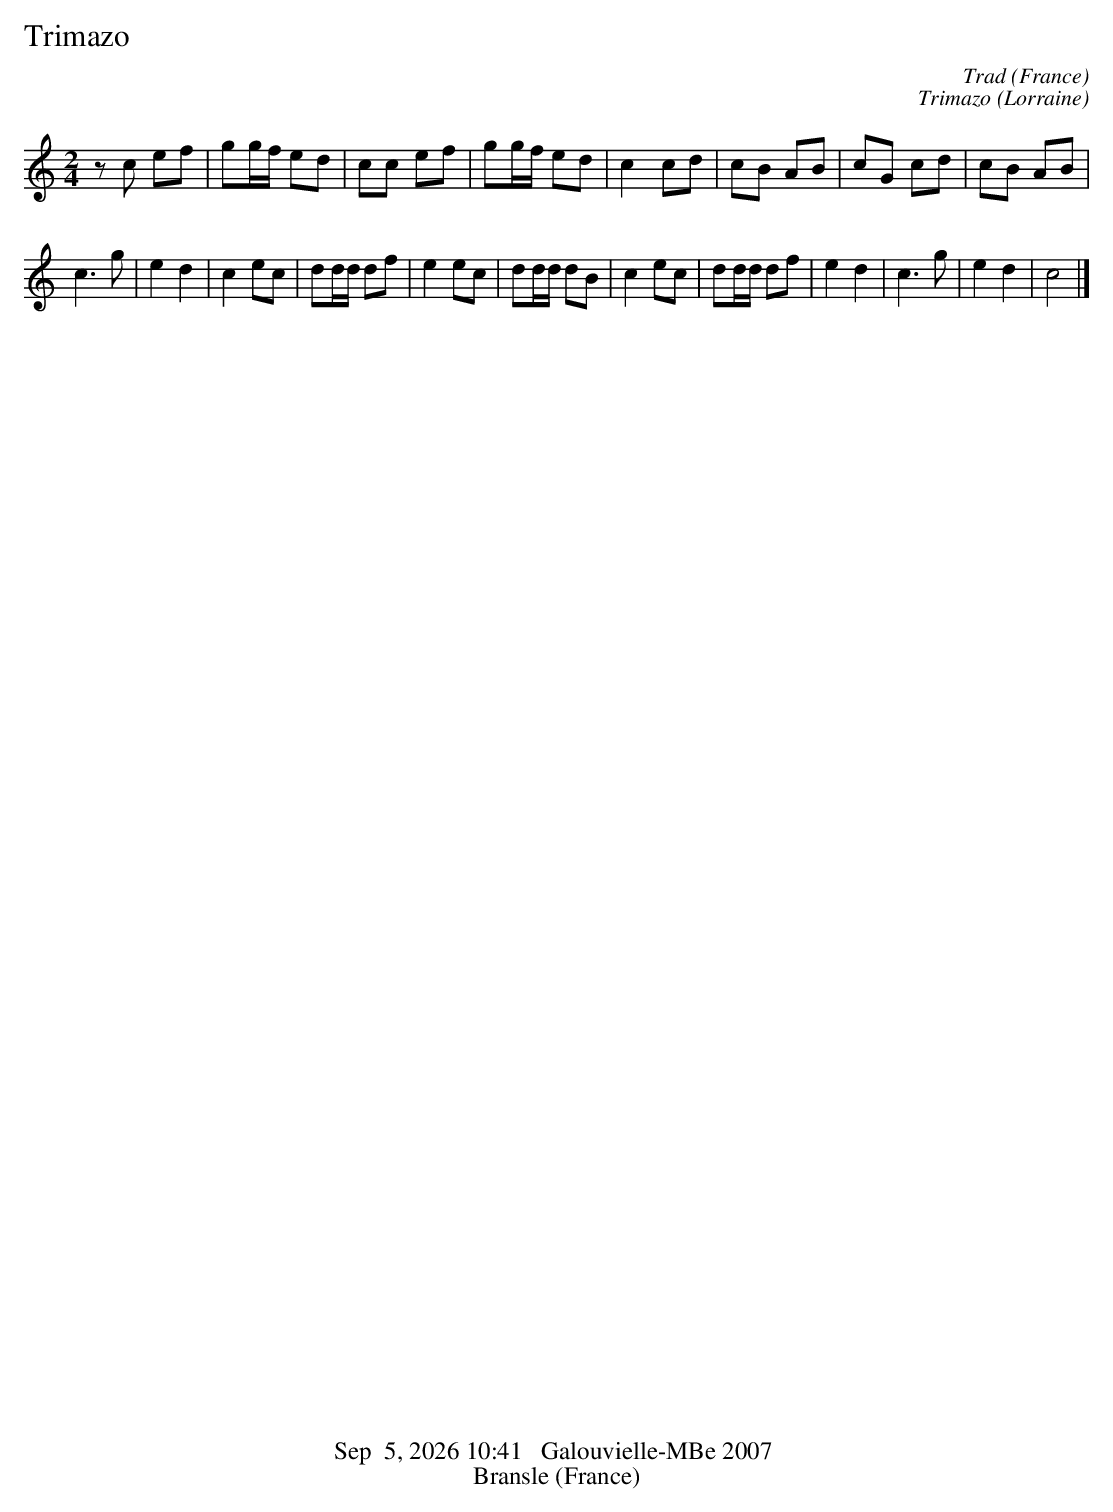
X:1
T:Trimazo
O:France
C:Trad
M:2/4
L:1/16
K:C
z2c2 e2f2|g2gf e2d2|c2c2 e2f2|g2gf e2d2|c4c2d2|c2B2 A2B2|c2G2 c2d2|c2B2 A2B2|
c6g2|e4d4|c4e2c2|d2dd d2f2|e4e2c2|d2dd d2B2|c4e2c2|d2dd d2f2|e4d4|c6g2|e4d4|c8|]
